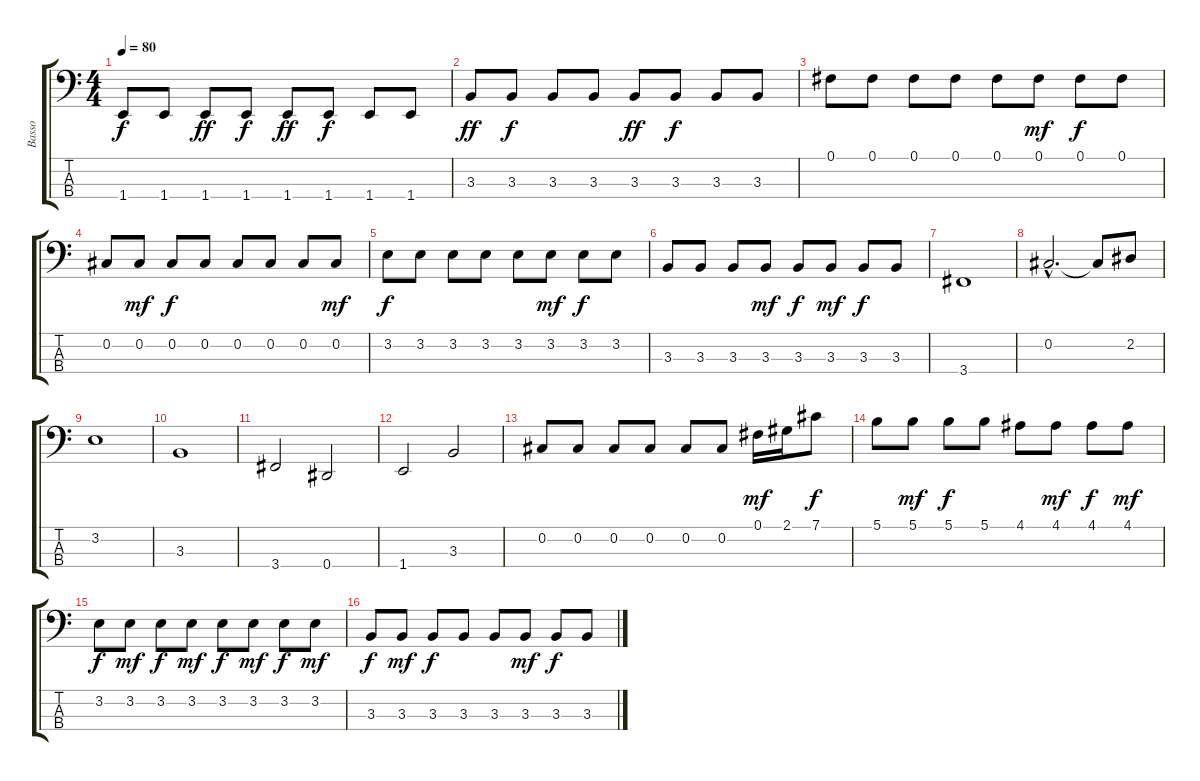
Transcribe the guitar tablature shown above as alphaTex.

\track ("Basso" "Basso") {instrument electricbassfinger}
\staff {score tabs}
\tuning (Gb2 Db2 Ab1 Eb1) {hide}
\ts (4 4)
\tempo 80
\clef f4
\ks c
1.4.8{dy f} 1.4.8 1.4.8{dy ff} 1.4.8{dy f} 1.4.8{dy ff} 1.4.8{dy f} 1.4.8 1.4.8 |
3.3.8{dy ff} 3.3.8{dy f} 3.3.8 3.3.8 3.3.8{dy ff} 3.3.8{dy f} 3.3.8 3.3.8 |
0.1.8 0.1.8 0.1.8 0.1.8 0.1.8 0.1.8{dy mf} 0.1.8{dy f} 0.1.8 |
0.2.8 0.2.8{dy mf} 0.2.8{dy f} 0.2.8 0.2.8 0.2.8 0.2.8 0.2.8{dy mf} |
3.2.8{dy f} 3.2.8 3.2.8 3.2.8 3.2.8 3.2.8{dy mf} 3.2.8{dy f} 3.2.8 |
3.3.8 3.3.8 3.3.8 3.3.8{dy mf} 3.3.8{dy f} 3.3.8{dy mf} 3.3.8{dy f} 3.3.8 |
3.4.1 |
0.2{hac}.2{d} 0.2{t}.8 2.2.8 |
3.2.1 |
3.3.1 |
3.4.2 0.4.2 |
1.4.2 3.3.2 |
0.2.8 0.2.8 0.2.8 0.2.8 0.2.8 0.2.8 0.1.16{dy mf} 2.1.16 7.1.8{dy f} |
5.1.8 5.1.8{dy mf} 5.1.8{dy f} 5.1.8 4.1.8 4.1.8{dy mf} 4.1.8{dy f} 4.1.8{dy mf} |
3.2.8{dy f} 3.2.8{dy mf} 3.2.8{dy f} 3.2.8{dy mf} 3.2.8{dy f} 3.2.8{dy mf} 3.2.8{dy f} 3.2.8{dy mf} |
3.3.8{dy f} 3.3.8{dy mf} 3.3.8{dy f} 3.3.8 3.3.8 3.3.8{dy mf} 3.3.8{dy f} 3.3.8
